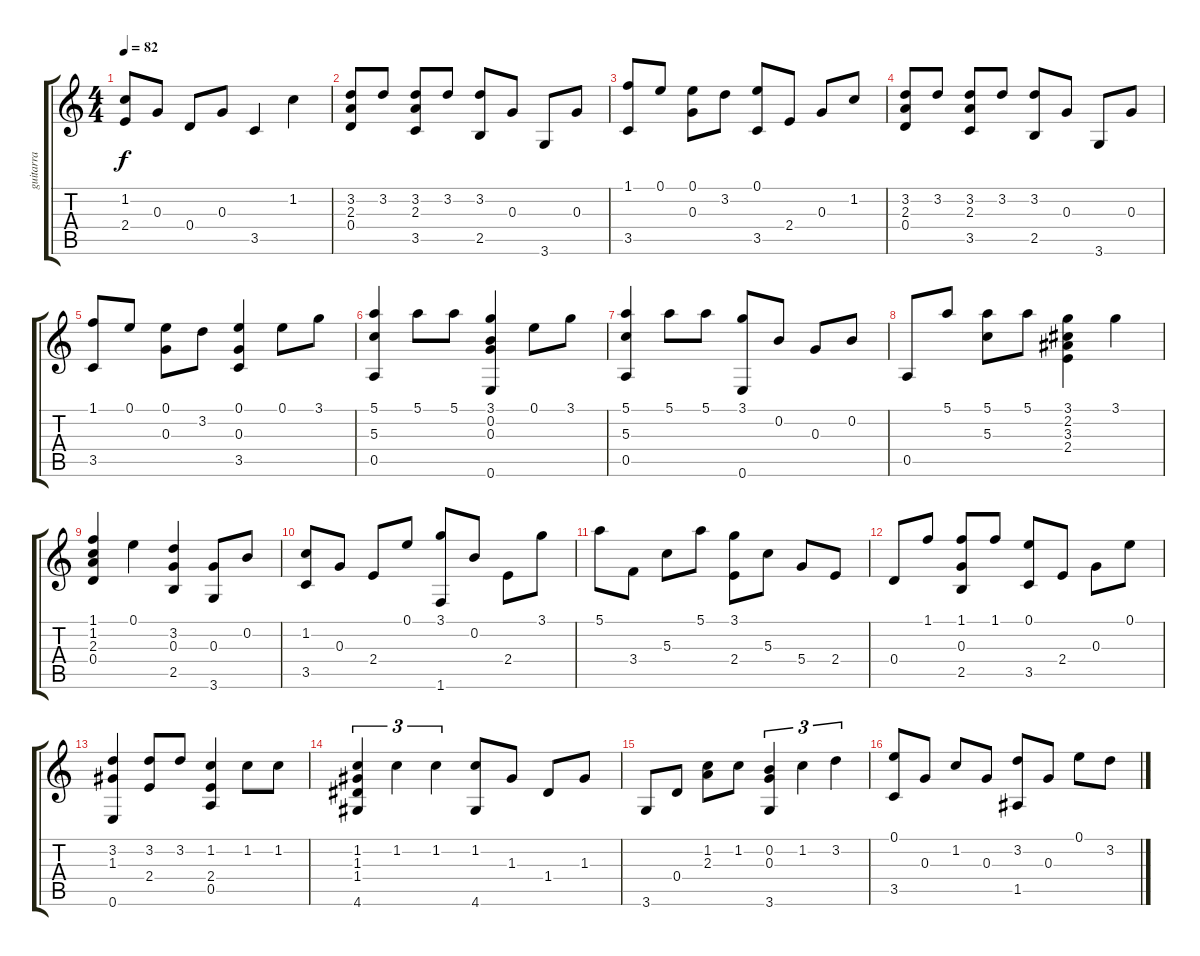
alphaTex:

\track ("guitarra     " "guitarra  ") {instrument acousticguitarnylon}
\staff {score tabs}
\tuning (E4 B3 G3 D3 A2 E2) {hide}
\ts (4 4)
\tempo 82
\clef g2
\ks c
(1.2 2.4).8{dy f} 0.3.8 0.4.8 0.3.8 3.5.4 1.2.4 |
(3.2 2.3 0.4).8 3.2.8 (3.2 2.3 3.5).8 3.2.8 (3.2 2.5).8 0.3.8 3.6.8 0.3.8 |
(1.1 3.5).8 0.1.8 (0.1 0.3).8 3.2.8 (0.1 3.5).8 2.4.8 0.3.8 1.2.8 |
(3.2 2.3 0.4).8 3.2.8 (3.2 2.3 3.5).8 3.2.8 (3.2 2.5).8 0.3.8 3.6.8 0.3.8 |
(1.1 3.5).8 0.1.8 (0.1 0.3).8 3.2.8 (0.1 0.3 3.5).4 0.1.8 3.1.8 |
(5.1 5.3 0.5).4 5.1.8 5.1.8 (3.1 0.2 0.3 0.6).4 0.1.8 3.1.8 |
(5.1 5.3 0.5).4 5.1.8 5.1.8 (3.1 0.6).8 0.2.8 0.3.8 0.2.8 |
0.5.8 5.1.8 (5.1 5.3).8 5.1.8 (3.1 2.2 3.3 2.4).4 3.1.4 |
(1.1 1.2 2.3 0.4).4 0.1.4 (3.2 0.3 2.5).4 (0.3 3.6).8 0.2.8 |
(1.2 3.5).8 0.3.8 2.4.8 0.1.8 (3.1 1.6).8 0.2.8 2.4.8 3.1.8 |
5.1.8 3.4.8 5.3.8 5.1.8 (3.1 2.4).8 5.3.8 5.4.8 2.4.8 |
0.4.8 1.1.8 (1.1 0.3 2.5).8 1.1.8 (0.1 3.5).8 2.4.8 0.3.8 0.1.8 |
(3.2 1.3 0.6).4 (3.2 2.4).8 3.2.8 (1.2 2.4 0.5).4 1.2.8 1.2.8 |
(1.2 1.3 1.4 4.6).4{tu (3 2)} 1.2.4{tu (3 2)} 1.2.4{tu (3 2)} (1.2 4.6).8 1.3.8 1.4.8 1.3.8 |
3.6.8 0.4.8 (1.2 2.3).8 1.2.8 (0.2 0.3 3.6).4{tu (3 2)} 1.2.4{tu (3 2)} 3.2.4{tu (3 2)} |
(0.1 3.5).8 0.3.8 1.2.8 0.3.8 (3.2 1.5).8 0.3.8 0.1.8 3.2.8
